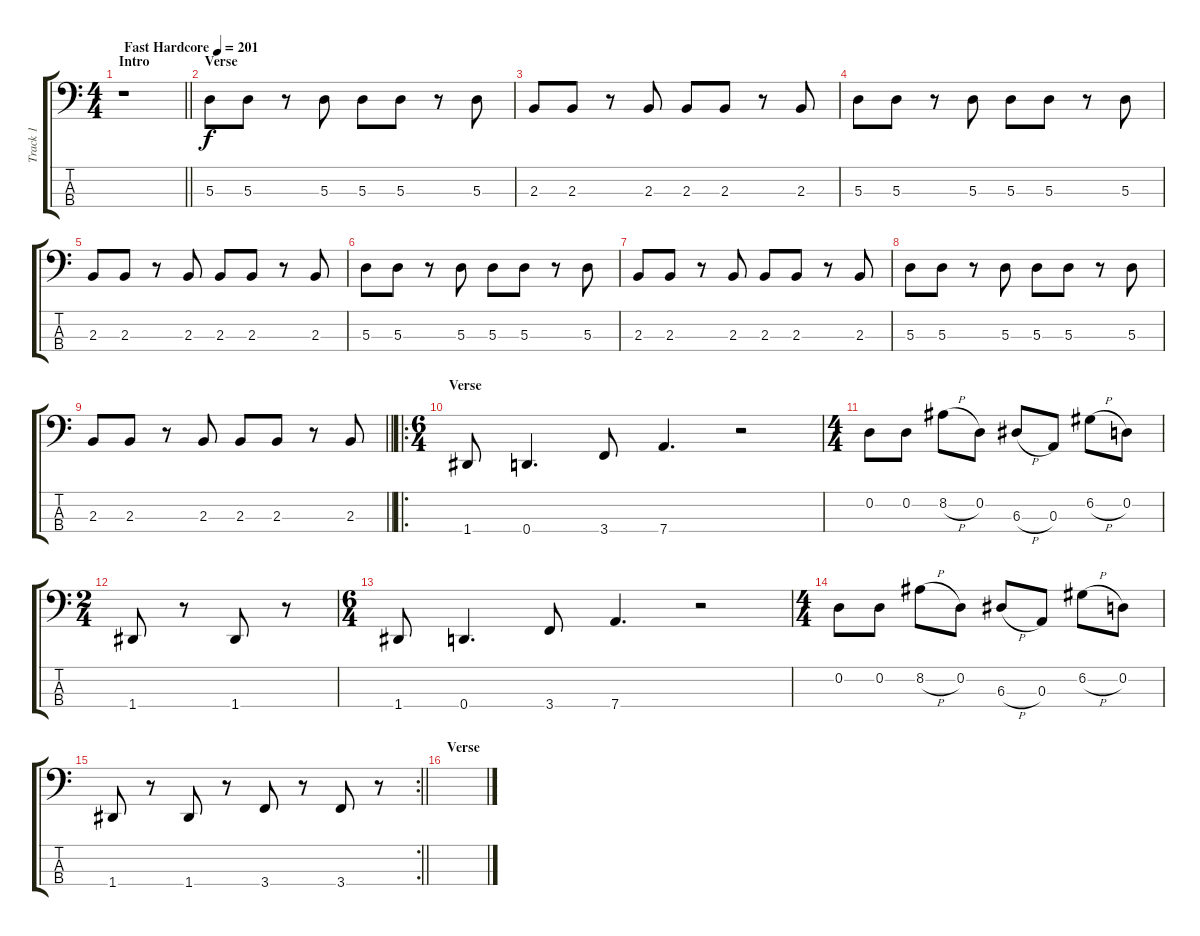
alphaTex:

\track ("Track 1" "Track 1") {instrument electricbasspick}
\staff {score tabs}
\tuning (G2 D2 A1 D1) {hide}
\ts (4 4)
\section ("" "Intro")
\tempo (201 "Fast Hardcore")
\clef f4
\barLineRight lightlight
\ks c
r.1{dy f instrument electricbasspick} |
\section ("" "Verse")
5.3.8 5.3.8 r.8 5.3.8 5.3.8 5.3.8 r.8 5.3.8 |
2.3.8 2.3.8 r.8 2.3.8 2.3.8 2.3.8 r.8 2.3.8 |
5.3.8 5.3.8 r.8 5.3.8 5.3.8 5.3.8 r.8 5.3.8 |
2.3.8 2.3.8 r.8 2.3.8 2.3.8 2.3.8 r.8 2.3.8 |
5.3.8 5.3.8 r.8 5.3.8 5.3.8 5.3.8 r.8 5.3.8 |
2.3.8 2.3.8 r.8 2.3.8 2.3.8 2.3.8 r.8 2.3.8 |
5.3.8 5.3.8 r.8 5.3.8 5.3.8 5.3.8 r.8 5.3.8 |
\barLineRight lightlight
2.3.8 2.3.8 r.8 2.3.8 2.3.8 2.3.8 r.8 2.3.8 |
\ro
\ts (6 4)
\section ("" "Verse")
1.4.8 0.4.4{d} 3.4.8 7.4.4{d} r.2 |
\ts (4 4)
0.2.8 0.2.8 8.2{h}.8 0.2.8 6.3{h}.8 0.3.8 6.2{h}.8 0.2.8 |
\ts (2 4)
1.4.8 r.8 1.4.8 r.8 |
\ts (6 4)
1.4.8 0.4.4{d} 3.4.8 7.4.4{d} r.2 |
\ts (4 4)
0.2.8 0.2.8 8.2{h}.8 0.2.8 6.3{h}.8 0.3.8 6.2{h}.8 0.2.8 |
\rc 2
\barLineRight lightlight
1.4.8 r.8 1.4.8 r.8 3.4.8 r.8 3.4.8 r.8 |
\section ("" "Verse")
